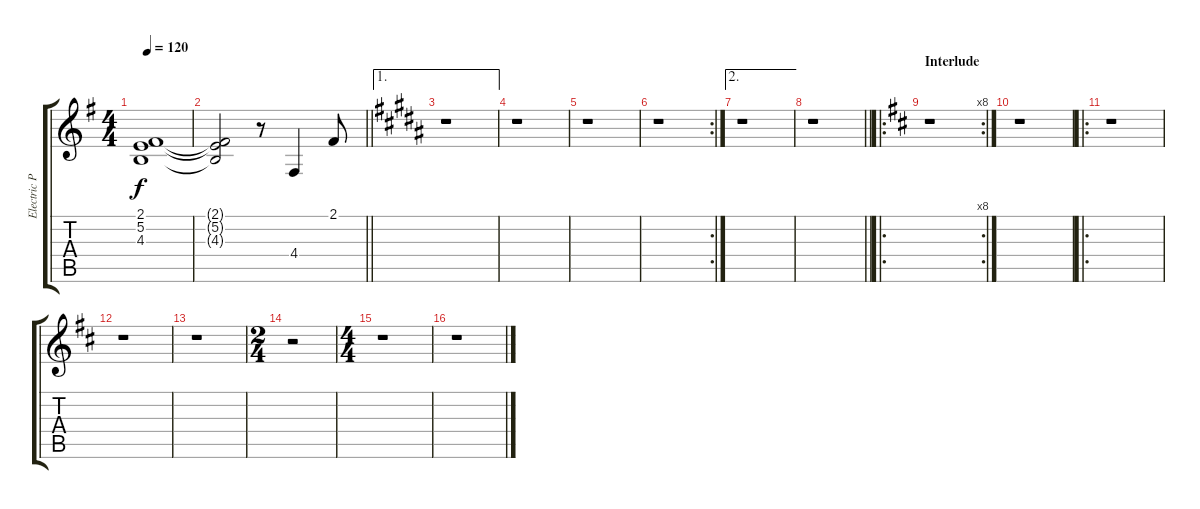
\track ("Electric Piano" "Electric P") {instrument electricgrandpiano}
\staff {score tabs}
\tuning (E4 B3 G3 D3 A2 E2) {hide}
\ts (4 4)
\tempo 120
\clef g2
\ks g
(2.1 5.2 4.3).1{dy f} |
\barLineRight lightlight
(2.1{t} 5.2{t} 4.3{t}).2 r.8 4.4.4 2.1.8 |
\ae 1
\ks b
r.1 |
\ks g#minor
r.1 |
r.1 |
\rc 2
r.1 |
\ae 2
\ks b
r.1 |
\barLineRight lightlight
\ks g#minor
r.1 |
\ro
\rc 8
\section ("" "Interlude")
\ks d
r.1 |
r.1 |
\ro
r.1 |
r.1 |
r.1 |
\ts (2 4)
r.2 |
\ts (4 4)
r.1 |
r.1
